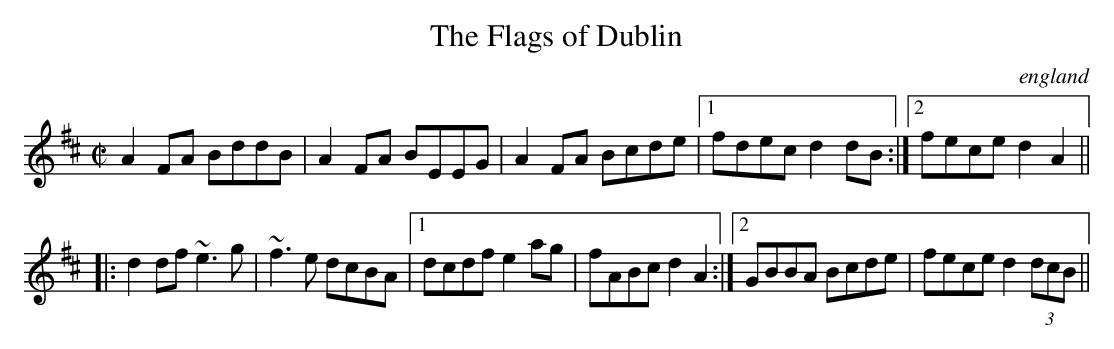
X:1
T:Flags of Dublin, The
O:england
M:C|
K:D
A2FA BddB|A2FA BEEG|A2FA Bcde|1 fdec d2dB:|2 fece d2A2||
|:d2df ~e3g|~f3e dcBA|1 dcdf e2ag|fABc d2A2:|2 GBBA Bcde|fece d2 (3dcB||
